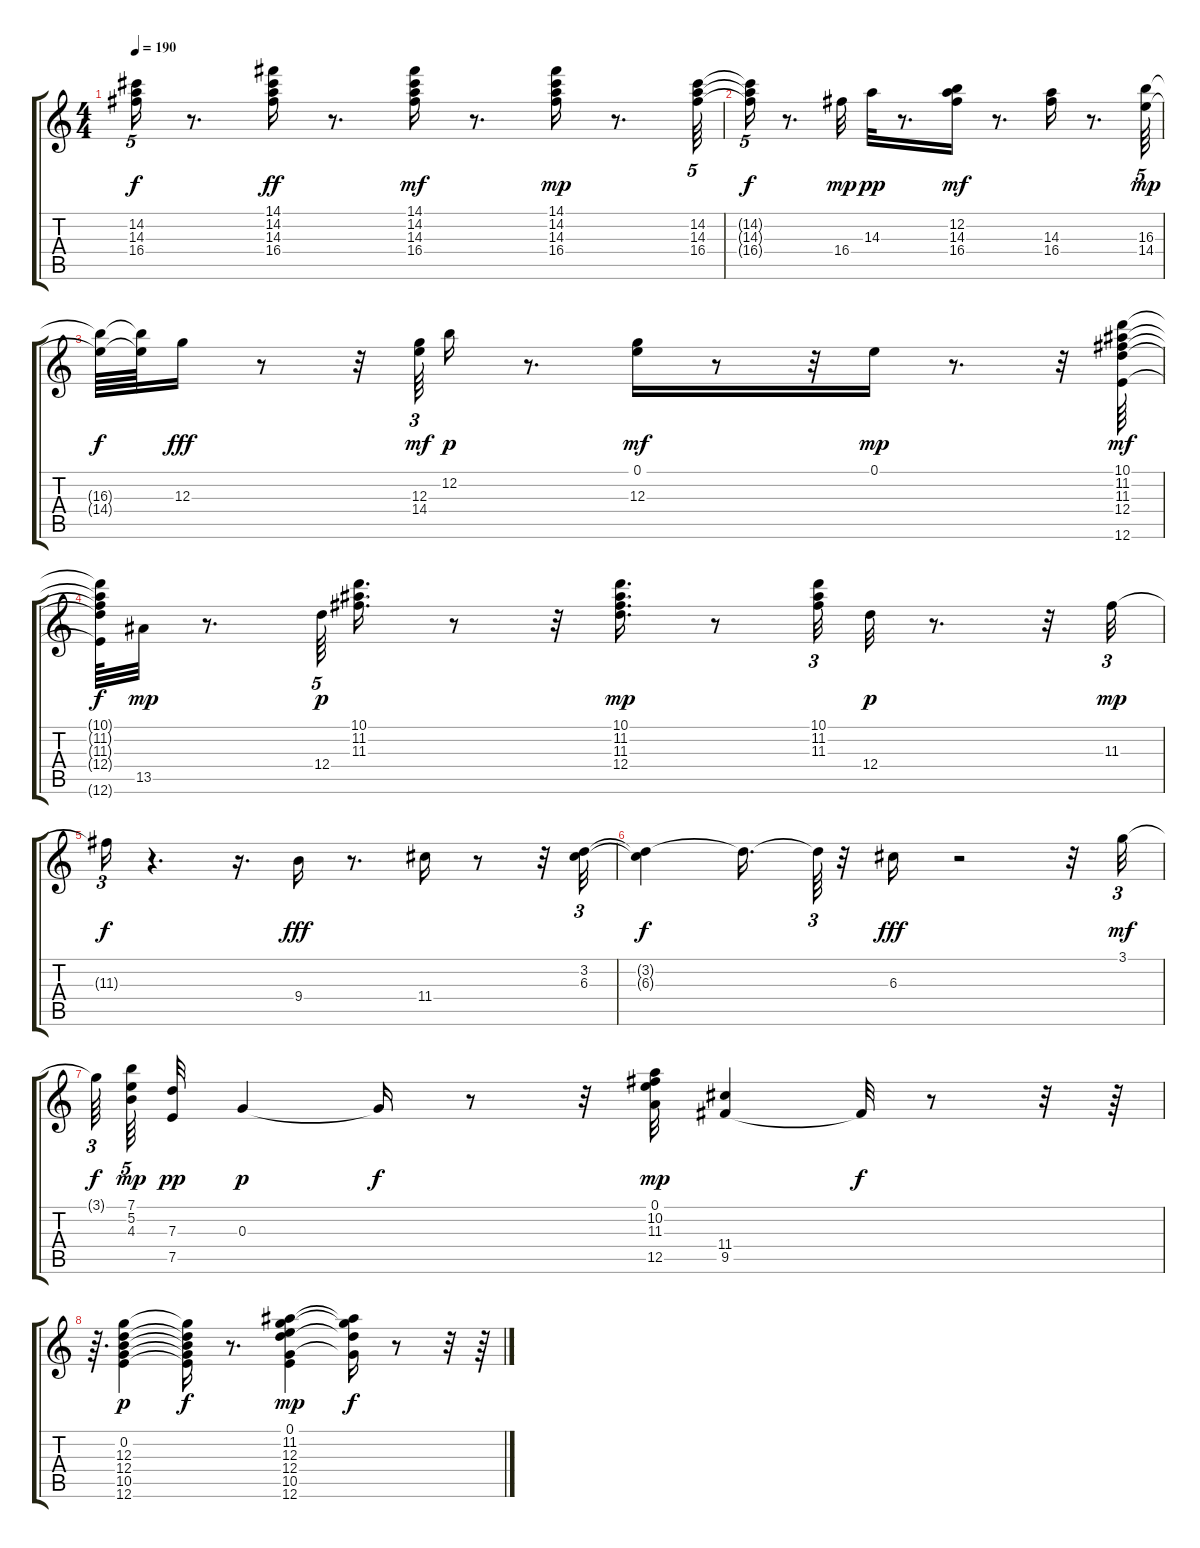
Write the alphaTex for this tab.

\track "" {instrument electricguitarjazz}
\staff {score tabs}
\tuning (E4 B3 G3 D3 A2 E2) {hide}
\ts (4 4)
\tempo 190
\clef g2
\ks c
(14.2{t} 14.3{t} 16.4{t}).16{tu (5 4) dy f} r.8{d} (14.1 14.2 14.3 16.4).16{dy ff} r.8{d} (14.1 14.2 14.3 16.4).16{dy mf} r.8{d} (14.1 14.2 14.3 16.4).16{dy mp} r.8{d} (14.2 14.3 16.4).64{tu (5 4)} |
(14.2{t} 14.3{t} 16.4{t}).16{tu (5 4) dy f} r.8{d} 16.4.32{dy mp} 14.3.32{dy pp} r.8{d} (12.2 14.3 16.4).16{dy mf} r.8{d} (14.3 16.4).16 r.8{d} (16.3 14.4).64{tu (5 4) dy mp} |
(16.3{t} 14.4{t}).64{dy f} (16.3{t} 14.4{t}).64 12.3.16{dy fff} r.8 r.32 (12.3 14.4).64{tu (3 2) dy mf} 12.2.16{dy p} r.8{d} (0.1 12.3).16{dy mf} r.8 r.32 0.1.16{dy mp} r.8{d} r.32 (10.1 11.2 11.3 12.4 12.6).64{dy mf} |
(10.1{t} 11.2{t} 11.3{t} 12.4{t} 12.6{t}).64{dy f} 13.5.32{dy mp} r.8{d} 12.4.64{tu (5 4) dy p} (10.1 11.2 11.3).16{d} r.8 r.32 (10.1 11.2 11.3 12.4).16{d dy mp} r.8 (10.1 11.2 11.3).32{tu (3 2)} 12.4.32{dy p} r.8{d} r.32 11.3.32{tu (3 2) dy mp} |
11.3{t}.16{tu (3 2) dy f} r.4{d} r.16{d} 9.4.16{dy fff} r.8{d} 11.4.16 r.8 r.32 (3.2 6.3).32{tu (3 2)} |
(3.2{t} 6.3{t}).4{dy f} 3.2{t}.16{d} 3.2{t}.64{tu (3 2)} r.32 6.3.16{dy fff} r.2 r.32 3.1.32{tu (3 2) dy mf} |
3.1{t}.64{tu (3 2) dy f} (7.1 5.2 4.3).64{tu (5 4) dy mp} (7.3 7.5).32{dy pp} 0.3.4{dy p} 0.3{t}.16{dy f} r.8 r.32 (0.1 10.2 11.3 12.5).32{dy mp} (11.4 9.5).4 9.5{t}.32{dy f} r.8 r.32 r.64 |
r.64{d} (0.2 12.3 12.4 10.5 12.6).4{dy p} (0.2{t} 12.3{t} 12.4{t} 10.5{t} 12.6{t}).16{dy f} r.8{d} (0.1 11.2 12.3 12.4 10.5 12.6).4{dy mp} (11.2{t} 12.3{t} 12.4{t} 10.5{t}).16{dy f} r.8 r.32 r.64
